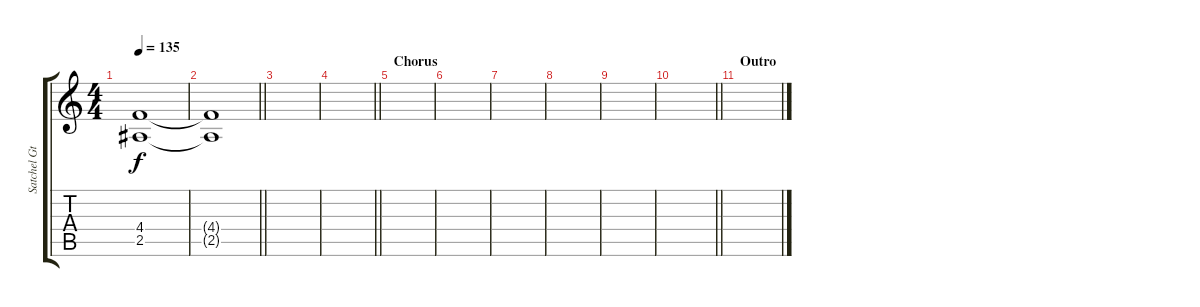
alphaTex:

\track ("Satchel Gt. Backup 1" "Satchel Gt") {instrument distortionguitar}
\staff {score tabs}
\tuning (Eb4 Bb3 Gb3 Db3 Ab2 Eb2) {hide}
\ts (4 4)
\tempo 135
\clef g2
\ks c
(4.4 2.5).1{dy f} |
\barLineRight lightlight
(4.4{t} 2.5{t}).1 |
|
\barLineRight lightlight
|
\section ("" "Chorus")
|
|
|
|
|
\barLineRight lightlight
|
\section ("" "Outro")
